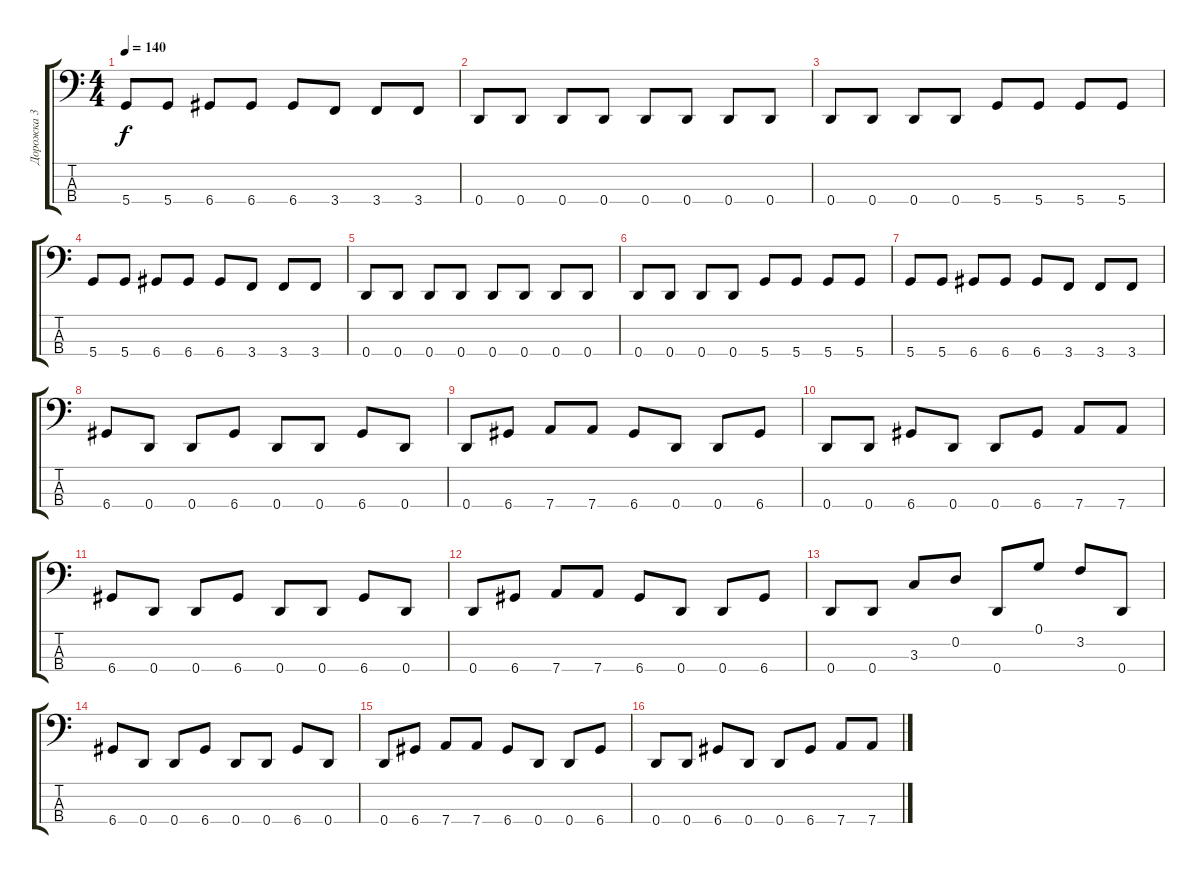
\track ("Дорожка 3" "Дорожка 3") {instrument electricbassfinger}
\staff {score tabs}
\tuning (G2 D2 A1 D1) {hide}
\ts (4 4)
\tempo 140
\clef f4
\ks c
5.4.8{dy f} 5.4.8 6.4.8 6.4.8 6.4.8 3.4.8 3.4.8 3.4.8 |
0.4.8 0.4.8 0.4.8 0.4.8 0.4.8 0.4.8 0.4.8 0.4.8 |
0.4.8 0.4.8 0.4.8 0.4.8 5.4.8 5.4.8 5.4.8 5.4.8 |
5.4.8 5.4.8 6.4.8 6.4.8 6.4.8 3.4.8 3.4.8 3.4.8 |
0.4.8 0.4.8 0.4.8 0.4.8 0.4.8 0.4.8 0.4.8 0.4.8 |
0.4.8 0.4.8 0.4.8 0.4.8 5.4.8 5.4.8 5.4.8 5.4.8 |
5.4.8 5.4.8 6.4.8 6.4.8 6.4.8 3.4.8 3.4.8 3.4.8 |
6.4.8 0.4.8 0.4.8 6.4.8 0.4.8 0.4.8 6.4.8 0.4.8 |
0.4.8 6.4.8 7.4.8 7.4.8 6.4.8 0.4.8 0.4.8 6.4.8 |
0.4.8 0.4.8 6.4.8 0.4.8 0.4.8 6.4.8 7.4.8 7.4.8 |
6.4.8 0.4.8 0.4.8 6.4.8 0.4.8 0.4.8 6.4.8 0.4.8 |
0.4.8 6.4.8 7.4.8 7.4.8 6.4.8 0.4.8 0.4.8 6.4.8 |
0.4.8 0.4.8 3.3.8 0.2.8 0.4.8 0.1.8 3.2.8 0.4.8 |
6.4.8 0.4.8 0.4.8 6.4.8 0.4.8 0.4.8 6.4.8 0.4.8 |
0.4.8 6.4.8 7.4.8 7.4.8 6.4.8 0.4.8 0.4.8 6.4.8 |
0.4.8 0.4.8 6.4.8 0.4.8 0.4.8 6.4.8 7.4.8 7.4.8
